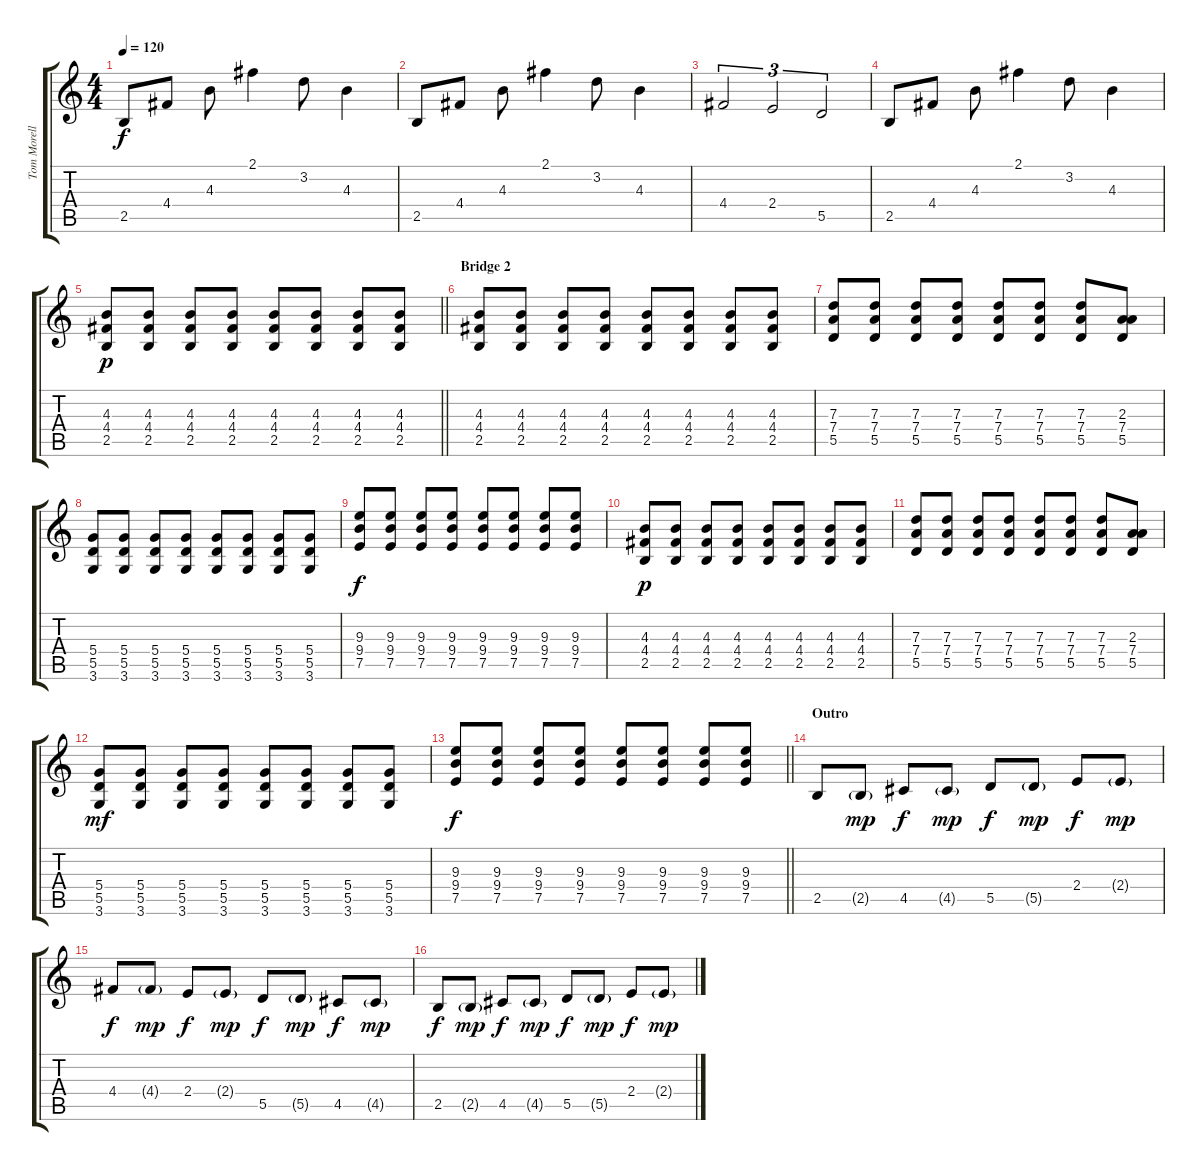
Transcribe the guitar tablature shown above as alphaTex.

\track ("Tom Morello" "Tom Morell") {instrument electricguitarjazz}
\staff {score tabs}
\tuning (E4 B3 G3 D3 A2 E2) {hide}
\ts (4 4)
\tempo 120
\clef g2
\ks c
2.5.8{dy f} 4.4.8 4.3.8 2.1.4 3.2.8 4.3.4 |
2.5.8 4.4.8 4.3.8 2.1.4 3.2.8 4.3.4 |
4.4.2{tu (3 2)} 2.4.2{tu (3 2)} 5.5.2{tu (3 2)} |
2.5.8 4.4.8 4.3.8 2.1.4 3.2.8 4.3.4 |
\barLineRight lightlight
(4.3 4.4 2.5).8{dy p instrument electricguitarmuted} (4.3 4.4 2.5).8 (4.3 4.4 2.5).8 (4.3 4.4 2.5).8 (4.3 4.4 2.5).8 (4.3 4.4 2.5).8 (4.3 4.4 2.5).8 (4.3 4.4 2.5).8 |
\section ("" "Bridge 2")
(4.3 4.4 2.5).8 (4.3 4.4 2.5).8 (4.3 4.4 2.5).8 (4.3 4.4 2.5).8 (4.3 4.4 2.5).8 (4.3 4.4 2.5).8 (4.3 4.4 2.5).8 (4.3 4.4 2.5).8 |
(7.3 7.4 5.5).8 (7.3 7.4 5.5).8 (7.3 7.4 5.5).8 (7.3 7.4 5.5).8 (7.3 7.4 5.5).8 (7.3 7.4 5.5).8 (7.3 7.4 5.5).8 (2.3 7.4 5.5).8 |
(5.4 5.5 3.6).8 (5.4 5.5 3.6).8 (5.4 5.5 3.6).8 (5.4 5.5 3.6).8 (5.4 5.5 3.6).8 (5.4 5.5 3.6).8 (5.4 5.5 3.6).8 (5.4 5.5 3.6).8 |
(9.3 9.4 7.5).8{dy f} (9.3 9.4 7.5).8 (9.3 9.4 7.5).8 (9.3 9.4 7.5).8 (9.3 9.4 7.5).8 (9.3 9.4 7.5).8 (9.3 9.4 7.5).8 (9.3 9.4 7.5).8 |
(4.3 4.4 2.5).8{dy p} (4.3 4.4 2.5).8 (4.3 4.4 2.5).8 (4.3 4.4 2.5).8 (4.3 4.4 2.5).8 (4.3 4.4 2.5).8 (4.3 4.4 2.5).8 (4.3 4.4 2.5).8 |
(7.3 7.4 5.5).8 (7.3 7.4 5.5).8 (7.3 7.4 5.5).8 (7.3 7.4 5.5).8 (7.3 7.4 5.5).8 (7.3 7.4 5.5).8 (7.3 7.4 5.5).8 (2.3 7.4 5.5).8 |
(5.4 5.5 3.6).8{dy mf} (5.4 5.5 3.6).8 (5.4 5.5 3.6).8 (5.4 5.5 3.6).8 (5.4 5.5 3.6).8 (5.4 5.5 3.6).8 (5.4 5.5 3.6).8 (5.4 5.5 3.6).8 |
\barLineRight lightlight
(9.3 9.4 7.5).8{dy f} (9.3 9.4 7.5).8 (9.3 9.4 7.5).8 (9.3 9.4 7.5).8 (9.3 9.4 7.5).8 (9.3 9.4 7.5).8 (9.3 9.4 7.5).8 (9.3 9.4 7.5).8 |
\section ("" "Outro")
2.5.8{volume 16 instrument distortionguitar} 2.5{g}.8{dy mp} 4.5.8{dy f} 4.5{g}.8{dy mp} 5.5.8{dy f} 5.5{g}.8{dy mp} 2.4.8{dy f} 2.4{g}.8{dy mp} |
4.4.8{dy f} 4.4{g}.8{dy mp} 2.4.8{dy f} 2.4{g}.8{dy mp} 5.5.8{dy f} 5.5{g}.8{dy mp} 4.5.8{dy f} 4.5{g}.8{dy mp} |
2.5.8{dy f} 2.5{g}.8{dy mp} 4.5.8{dy f} 4.5{g}.8{dy mp} 5.5.8{dy f} 5.5{g}.8{dy mp} 2.4.8{dy f} 2.4{g}.8{dy mp}
